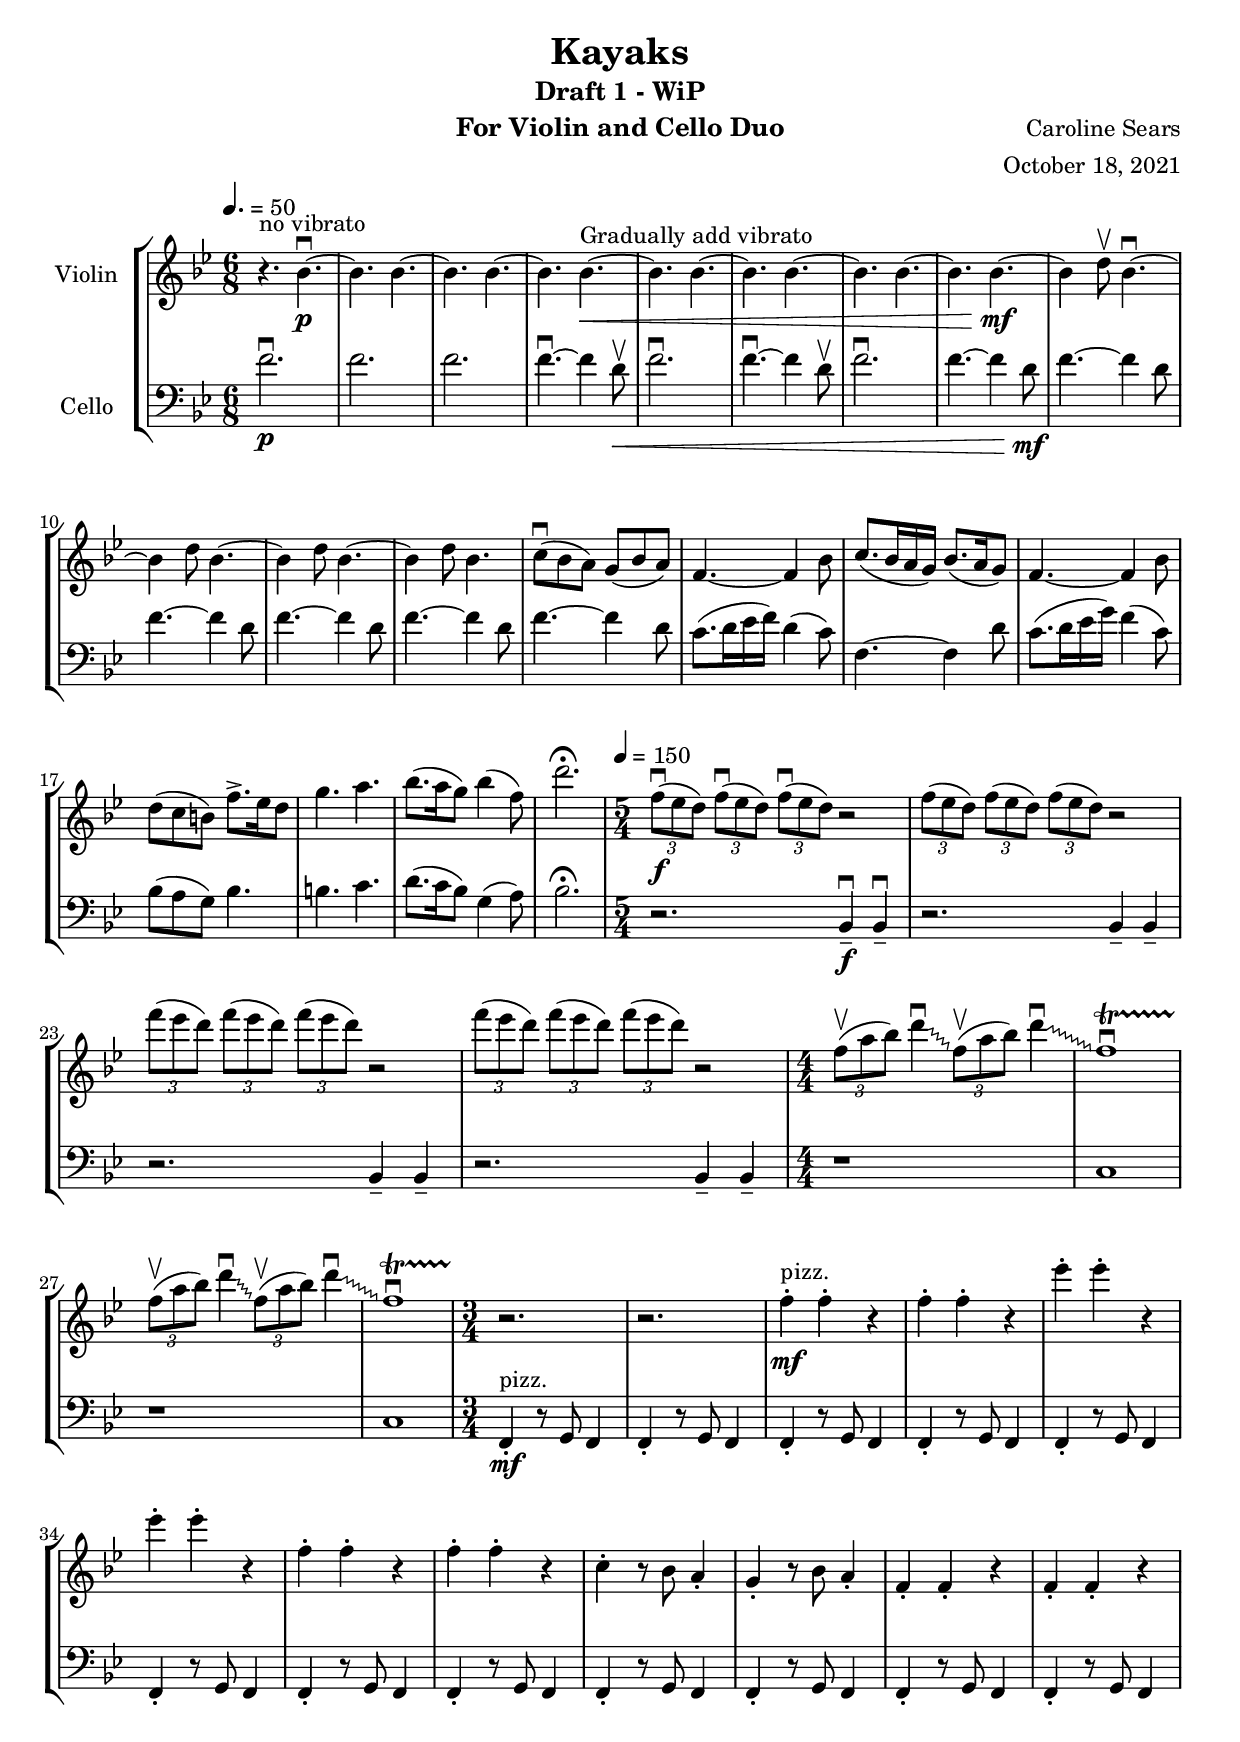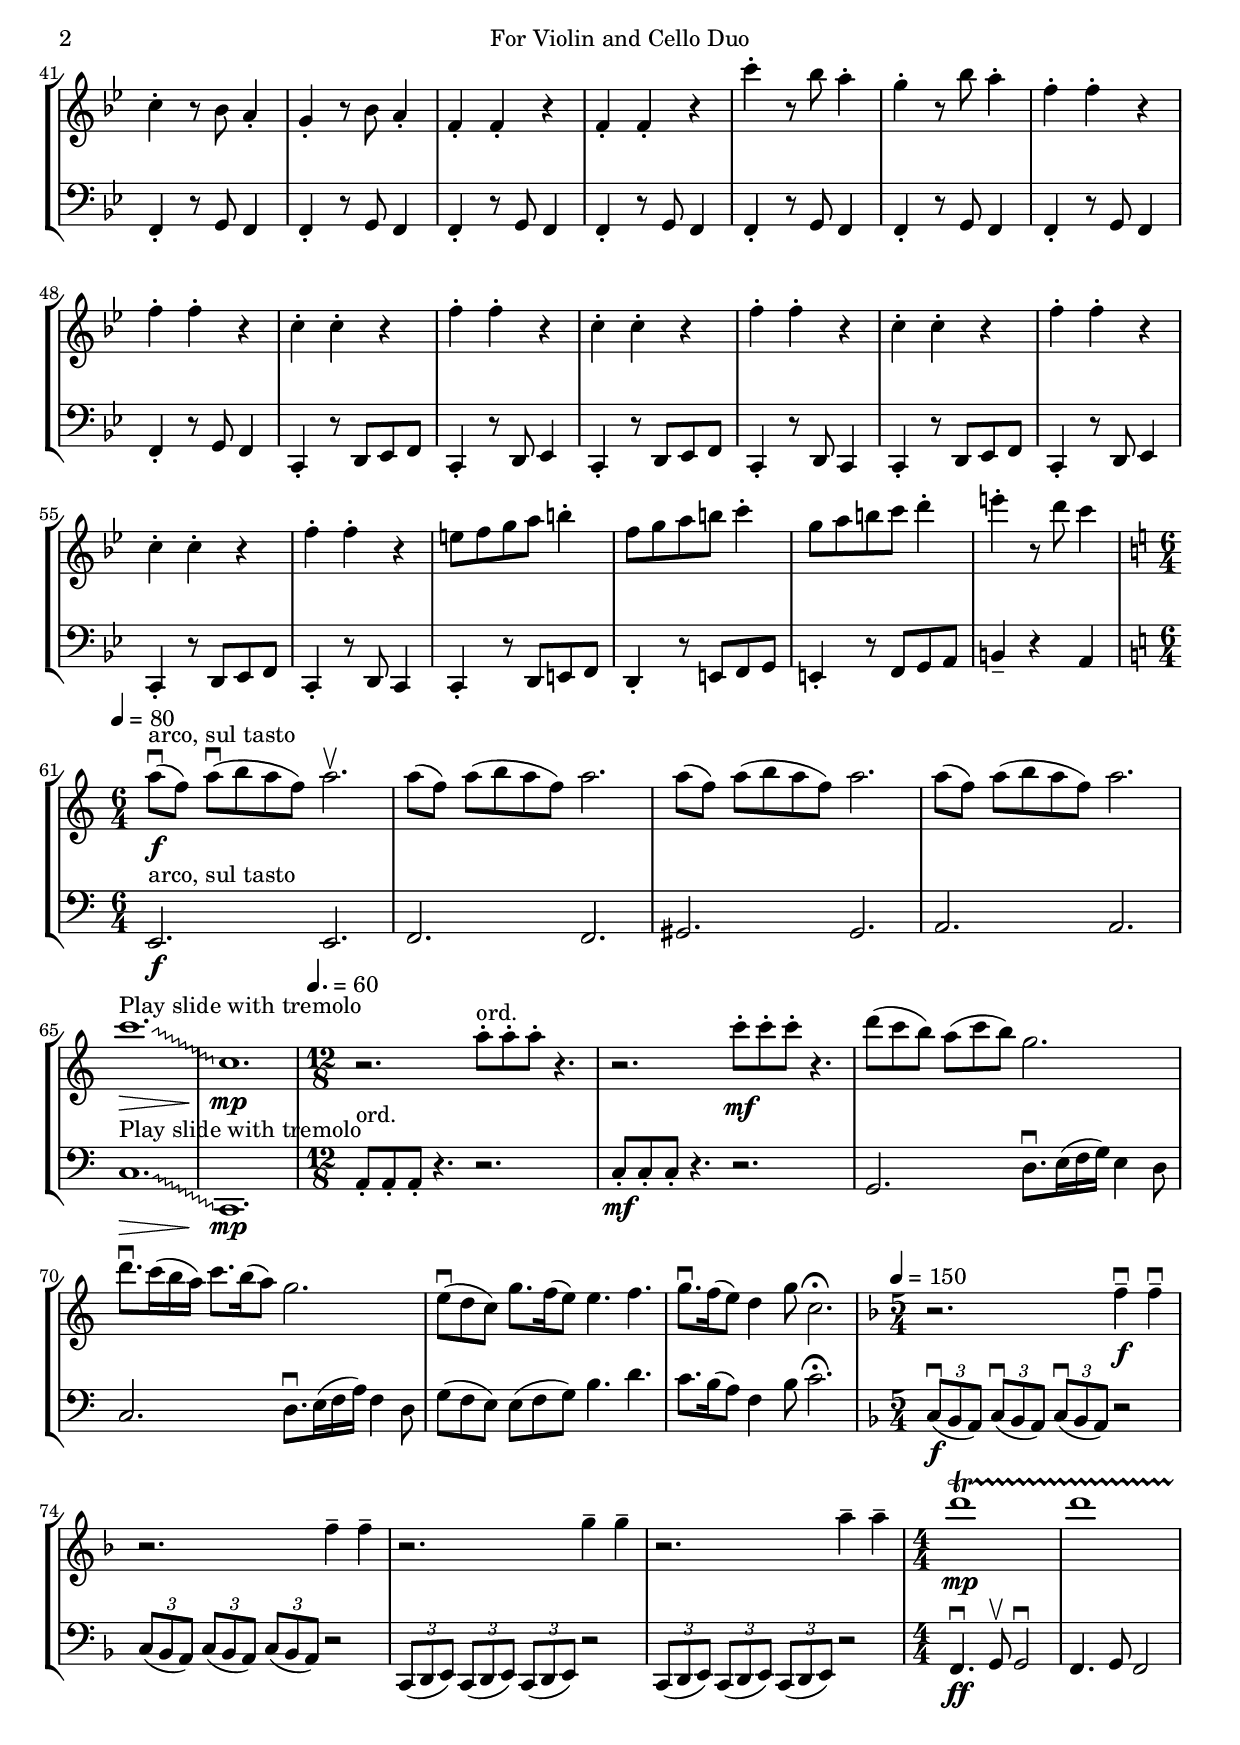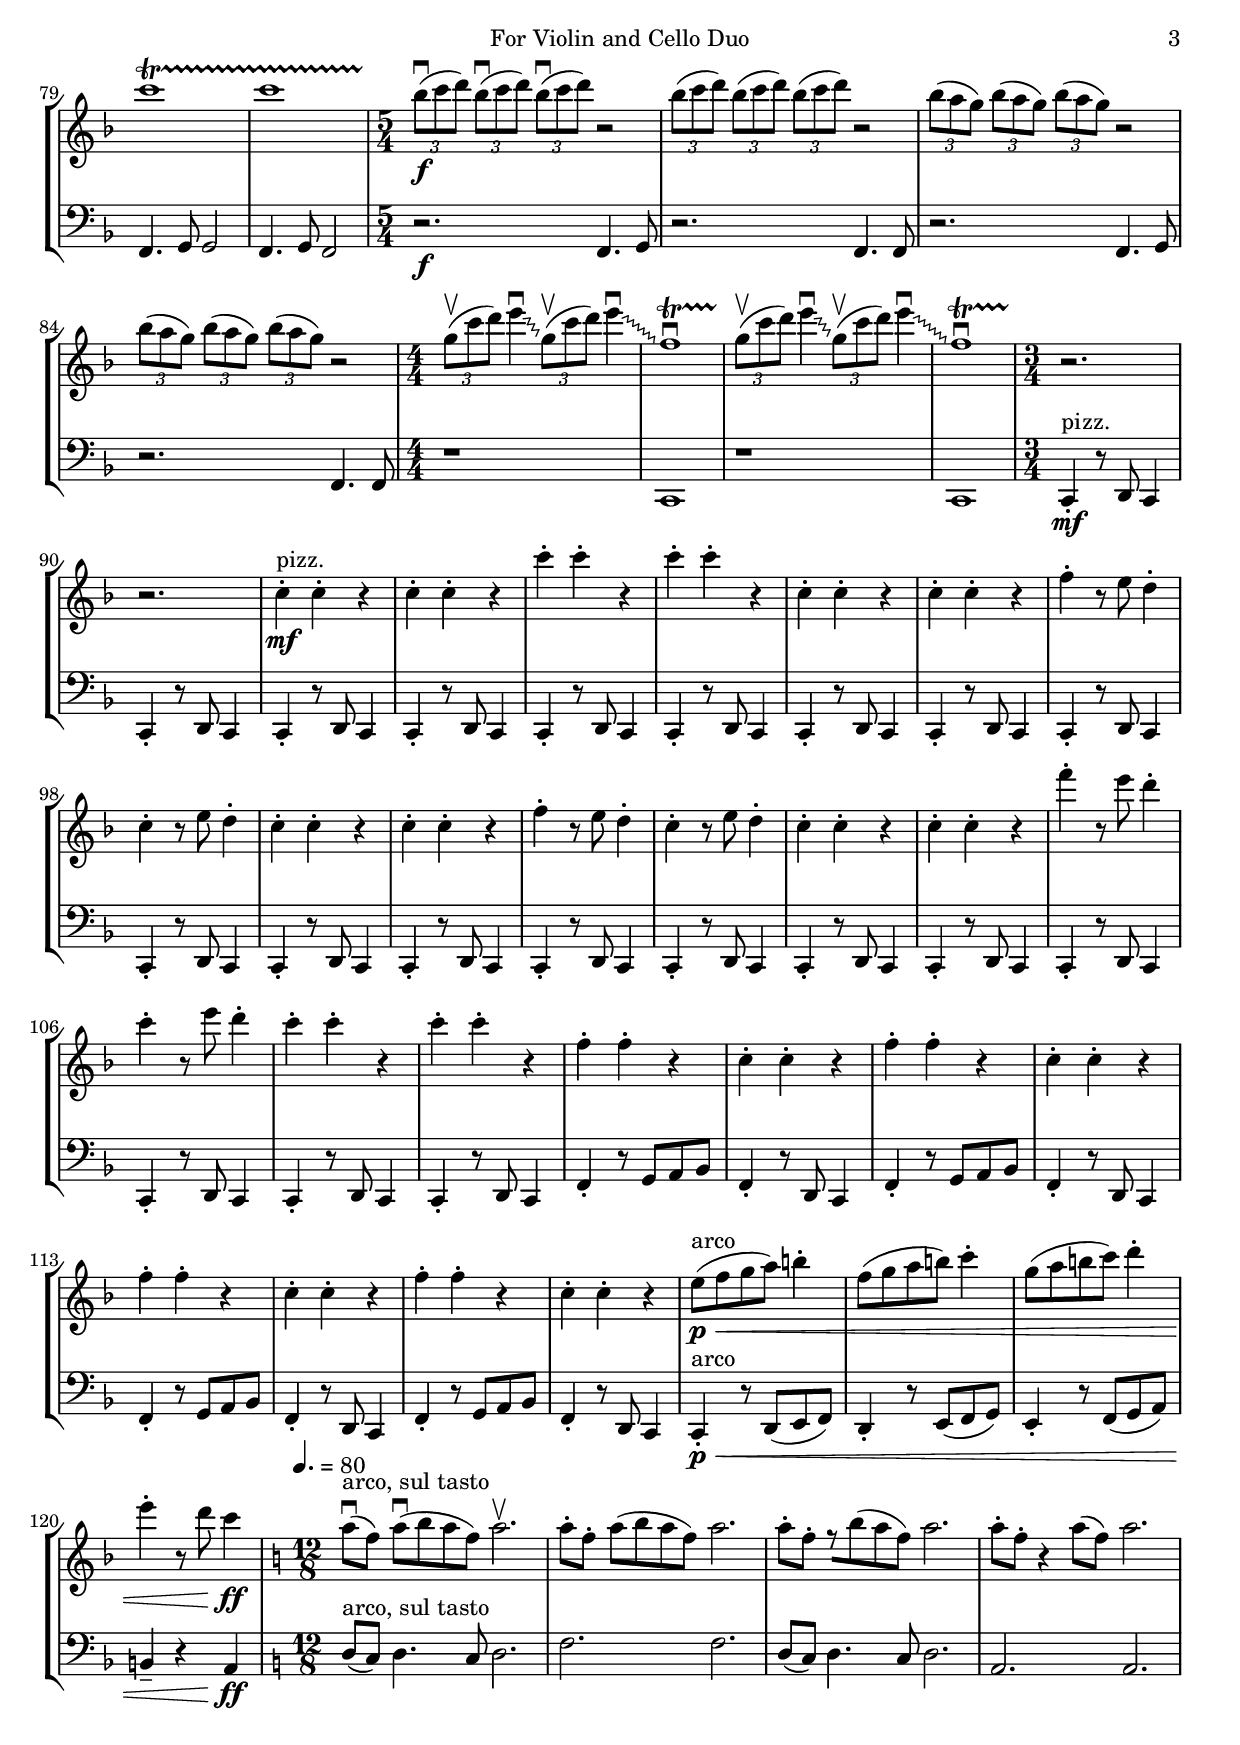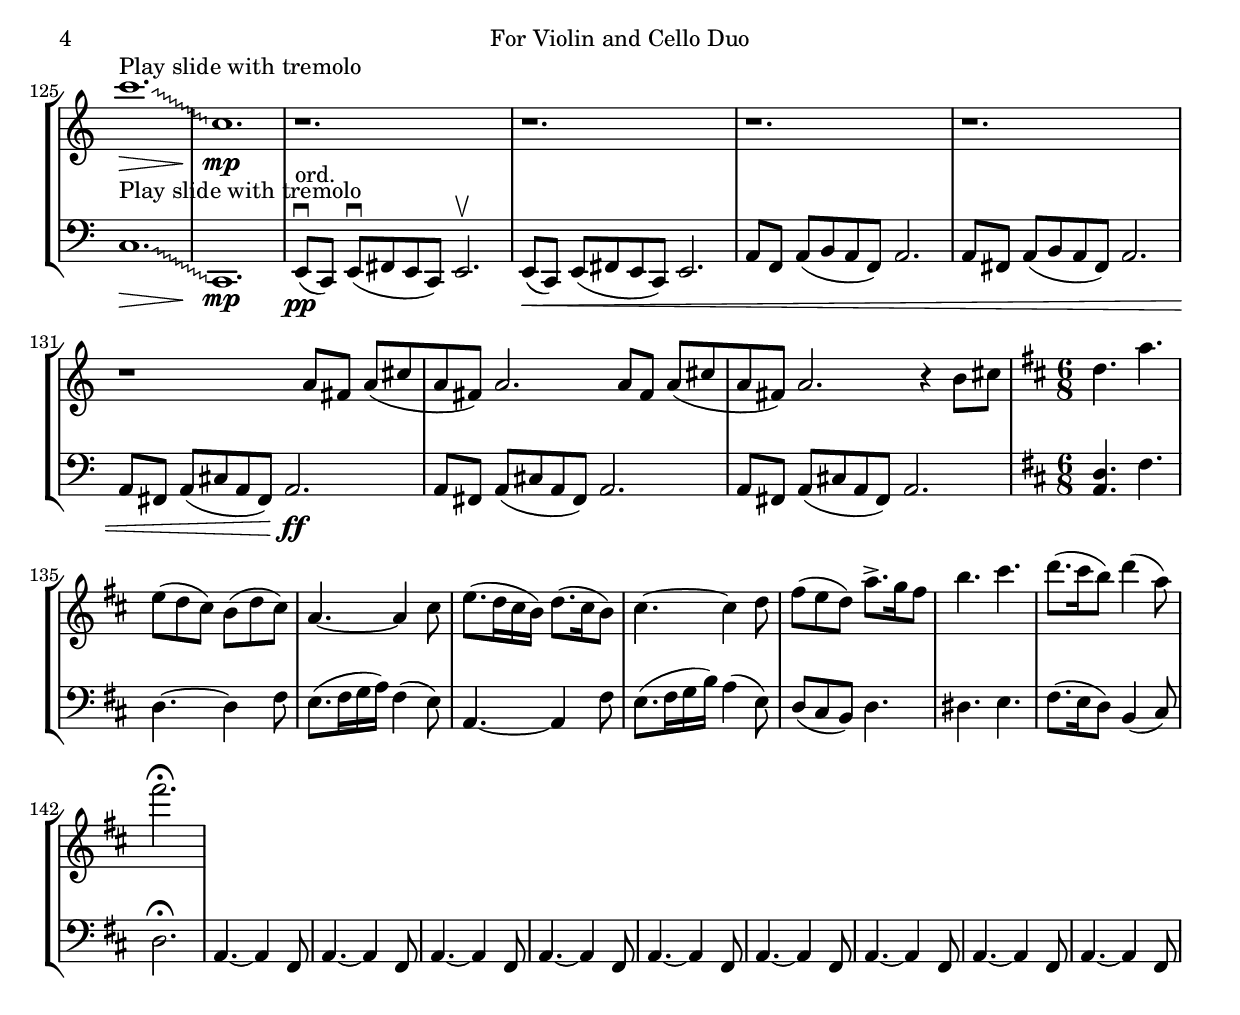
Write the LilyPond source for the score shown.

\header {
    title = "Kayaks"
    subtitle = "Draft 1 - WiP"
      % the field "instrument" also appears on following pages
    instrument =  "For Violin and Cello Duo"
    composer = "Caroline Sears"
    arranger = "October 18, 2021"

      % The following fields are centered at the bottom
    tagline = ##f

}

violin = \relative c'' {
      %A section
      \time 6/8
      \key bes \major
      \tempo 4. = 50 
      %bars1-8
       r4.^\markup "no vibrato" bes4.\downbow~\p| bes4. bes4.~| bes4. bes~| bes bes~\<^\markup "Gradually add vibrato"|
       bes4. bes4.~| bes4. bes~| bes4. bes4.~| bes bes~\!\mf |
       %bars 9-16
       bes4 d8\upbow bes4.\downbow~|bes4 d8 bes4.~|bes4 d8 bes4.~ |bes4 d8 bes4.|
       c8\downbow (bes a) g (bes a) | f4.~f4 bes8| c8. (bes16 a g) bes8. (a16 g8) | f4.~f4 bes8|
       %bars 17-20
       d8 (c b) f'8.\accent ees16 d8 | g4. a4. | bes8. (a16 g8) bes4 (f8) | d'2.\fermata
      %%%%%%%%%%%%%%%%%%%%%%%%%%%%%
      %B Section
      \tempo 4 = 150
      \time 5/4
      %bars 21-24
      \tuplet 3/2 {f,8\downbow\f (ees d)} \tuplet 3/2 {f\downbow (ees d)}  \tuplet 3/2 {f\downbow (ees d)} r2 |
      \tuplet 3/2 {f8 (ees d)} \tuplet 3/2 {f (ees d)}  \tuplet 3/2 {f (ees d)} r2 |
      \tuplet 3/2 {f'8 (ees d)} \tuplet 3/2 {f (ees d)}  \tuplet 3/2 {f (ees d)} r2 |
      \tuplet 3/2 {f8 (ees d)} \tuplet 3/2 {f (ees d)}  \tuplet 3/2 {f (ees d)} r2 |
      % bars 25-28
      \numericTimeSignature \time 4/4
      \override Glissando.style = #'zigzag
      \tuplet 3/2 {f,8\upbow (a bes)} d4\downbow\glissando \tuplet 3/2 {f,8\upbow (a bes)} d4\downbow\glissando 
      f,1\downbow\startTrillSpan|
      \tuplet 3/2 {f8\stopTrillSpan\upbow (a bes)} d4\downbow\glissando \tuplet 3/2 {f,8\upbow (a bes)} d4\downbow\glissando 
      f,1\downbow\startTrillSpan|
      %%%%%%%%%%%%%%%%%%%%%%%%%%%%%%%%
      % C Section
      %bars 29-32
      \time 3/4
      r2.\stopTrillSpan | r | f4^"pizz."\staccato\mf f\staccato r |f4\staccato f\staccato r |
      %bars 33-36
      ees'\staccato ees\staccato r| ees\staccato ees\staccato r| f,4\staccato f\staccato r |f4\staccato f\staccato r |
      %bars 37-40
      c\staccato r8 bes a4\staccato | g\staccato r8 bes a4\staccato |f4\staccato f\staccato r |f4\staccato f\staccato r |
      %bars 41-44
      c'\staccato r8 bes a4\staccato | g\staccato r8 bes a4\staccato |f4\staccato f\staccato r |f4\staccato f\staccato r |
      %bars 45-48
      c''\staccato r8 bes a4\staccato | g\staccato r8 bes a4\staccato |f4\staccato f\staccato r |f4\staccato f\staccato r |
      %bars 49-52
      c4\staccato c\staccato r |f4\staccato f\staccato r |c4\staccato c\staccato r |f4\staccato f\staccato r |
      %bars 49-52
      c4\staccato c\staccato r |f4\staccato f\staccato r |c4\staccato c\staccato r |f4\staccato f\staccato r |
      %bars 57-60
      e8 f g a b4\staccato |f8 g a b c4\staccato |g8 a b c d4\staccato | e4\staccato r8 d c4 |
      %%%%%%%%%%%%%%%%%%%%%%%%%%%%%%%%%
      %D Section
      \time 6/4
      \key a \minor
      \tempo 4 = 80
      %bars 61- 64
      a8^"arco, sul tasto"\downbow\f [(f)] a\downbow [(b a f)] a2.\upbow |a8 [(f)] a [(b a f)] a2. | 
      a8 [(f)] a [(b a f)] a2. |a8 [(f)] a [(b a f)] a2. |
      %bars 65-68
       c1.\glissando^\markup "Play slide with tremolo"\> | c,\!\mp |
       \time 12/8
       \tempo 4. = 60
        r2. a'8\staccato^\markup "ord." a\staccato a\staccato r4. |
      r2. c8\staccato\mf c\staccato c\staccato r4. |
      %bars 69-72
      d8 (c b) a (c b) g2.| d'8.\downbow c16 (b a) c8. b16 (a8) g2. | e8\downbow (d c) g'8. f16 (e8) e4. f |g8.\downbow f16 (e8) d4 g8 c,2.\fermata |
     %%%%%%%%%%%%%%%%%%%%%%%%%%%%%%%%%%%%%
      %B' Section 
      %bars 73-76
       \key f \major
       \time 5/4
       \tempo 4 =150
      r2. f4\tenuto\downbow\f f4\downbow\tenuto |r2. f4\tenuto f4\tenuto |
      r2. g4\tenuto g4\tenuto |r2. a4\tenuto a4\tenuto |
      %bars 77-80
      \time 4/4
      d1\startTrillSpan\mp | d1 | c1 | c1 |
      %bars 81-84
      \time 5/4
      \tuplet 3/2 {bes8\stopTrillSpan\downbow\f(c d)} \tuplet 3/2 {bes\downbow (c d)}  \tuplet 3/2 {bes\downbow (c d)} r2 |
      \tuplet 3/2 {bes8(c d)} \tuplet 3/2 {bes (c d)}  \tuplet 3/2 {bes (c d)} r2 |
      \tuplet 3/2 {bes8(a g)} \tuplet 3/2 {bes (a g)}  \tuplet 3/2 {bes (a g)} r2 |
      \tuplet 3/2 {bes8(a g)} \tuplet 3/2 {bes (a g)}  \tuplet 3/2 {bes (a g)} r2 |
      %bars 85-88
      \time 4/4
      \tuplet 3/2 {g8\upbow (c d)} e4\downbow\glissando \tuplet 3/2 {g,8\upbow (c d)} e4\downbow\glissando 
      f,1\downbow\startTrillSpan|
      \tuplet 3/2 {g8\stopTrillSpan\upbow (c d)} e4\downbow\glissando \tuplet 3/2 {g,8\upbow (c d)} e4\downbow\glissando 
      f,1\downbow\startTrillSpan|
      %%%%%%%%%%%%%%%%%%%%%%%%
      %C' Section
      \time 3/4
      %Bars 89-92
      r2.\stopTrillSpan | r | c4^"pizz."\staccato\mf c\staccato r |c4\staccato c\staccato r |
      %bars 93-96
      c'\staccato c\staccato r| c\staccato c\staccato r| c,4\staccato c\staccato r |c4\staccato c\staccato r |
      %bars 97-100
      f\staccato r8 e d4\staccato | c\staccato r8 e d4\staccato |c4\staccato c\staccato r |c4\staccato c\staccato r |
      %bars 101-104
      f\staccato r8 e d4\staccato | c\staccato r8 e d4\staccato |c4\staccato c\staccato r |c4\staccato c\staccato r |
      %bars 105-108
      f'\staccato r8 e d4\staccato | c\staccato r8 e d4\staccato |c4\staccato c\staccato r |c4\staccato c\staccato r |
      %bars 109-112
      f,4\staccato f\staccato r |c4\staccato c\staccato r |f4\staccato f\staccato r |c4\staccato c\staccato r |
      %bars 113-116
      f4\staccato f\staccato r |c4\staccato c\staccato r |f4\staccato f\staccato r |c4\staccato c\staccato r |
      %bars 117-120
      e8^"arco"\p\< (f g a) b4\staccato |f8 (g a b) c4\staccato |g8 (a b c) d4\staccato | e4\staccato r8 d c4\!\ff |
      %%%%%%%%%%%%%%%%%%%%%%%%%%
      %D' Section (climax)
      \time 12/8
      \key a \minor
      \tempo 4. = 80
      %bars 121-124
      a8^"arco, sul tasto"\downbow [(f)] a\downbow [(b a f)] a2.\upbow |
      a8\staccato [f\staccato] a [(b a f)] a2. | 
      a8\staccato [f\staccato] r [b (a f)] a2. |
      a8\staccato [f\staccato] r4  a8 (f) a2. |
      %bars 125-128
       c1.\glissando^\markup "Play slide with tremolo"\> | c,\!\mp | 
      %bars 129-132
      r1. |r |r |r |
      %bars 132-135
      r1 a8 [fis] a [(cis |
      a fis)] a2. a8 [fis] a [(cis |
       a fis)] a2. r4 b8 cis |
       \key d \major
       \time 6/8
       d4. a' |
       %bars 136-139
       e8 (d cis) b (d cis) |a4.~a4 cis8 | e8. (d16 cis b) d8. (cis16 b8) | cis4.~cis4 d8 |
       %bars 140-143
       fis8 (e d) a'8.\accent g16 fis8 | b4. cis4. | d8. (cis16 b8) d4 (a8) | fis'2.\fermata
      }
cello = \relative c' { 
      \clef "bass"
      %A section
      \time 6/8
      \key bes \major
      \tempo 4. = 50
      %bars 1-8
      f2.\downbow\p |f |f |f4.\downbow~f4 d8\upbow\< |
      f2.\downbow|f4.\downbow~f4 d8\upbow |f2.\downbow|f4.~f4 d8\!\mf |
      %bars 9-16
      f4.~f4 d8 |f4.~f4 d8 |f4.~f4 d8 |f4.~f4 d8 |
      f4.~f4 d8 | c8. (d16 ees16 f) d4 (c8) |f,4.~f4 d'8 |c8. (d16 ees16 g) f4 (c8) |
      %bars 17-20
      bes8 (a g) bes4. | b4. c4. | d8. (c16 bes8) g4 (a8) |bes2.\fermata|
      %%%%%%%%%%%%%%%%%%%%%%%%%%%%%%%%%%
      %B section
      \tempo 4 = 150
      \time 5/4
      %bars 21-24
      r2. bes,4\tenuto\downbow\f bes4\downbow\tenuto |r2. bes4\tenuto bes4\tenuto |
      r2. bes4\tenuto bes4\tenuto |r2. bes4\tenuto bes4\tenuto |
      %bars 25-28
      \numericTimeSignature \time 4/4
      r1|c1|r1|c1
      %%%%%%%%%%%%%%%%%%%%%%%%%%%%%%%%%%%
      %C Section
      \time 3/4
      %bars 29-32
      f,4\staccato^"pizz."\mf r8 g f4 |f4\staccato r8 g f4 |f4\staccato r8 g f4 |f4\staccato r8 g f4 |
      %bars 33-36
      f4\staccato r8 g f4 |f4\staccato r8 g f4 |f4\staccato r8 g f4 |f4\staccato r8 g f4 |
      %bars 37-40
      f4\staccato r8 g f4 |f4\staccato r8 g f4 |f4\staccato r8 g f4 |f4\staccato r8 g f4 |
      %bars 41-44
      f4\staccato r8 g f4 |f4\staccato r8 g f4 |f4\staccato r8 g f4 |f4\staccato r8 g f4 |
      %bars 45-48
      f4\staccato r8 g f4 |f4\staccato r8 g f4 |f4\staccato r8 g f4 |f4\staccato r8 g f4 |
      %bars 49-52
      c4\staccato r8 d8 ees f|c4\staccato r8 d ees4 | c4\staccato r8 d8 ees f|c4\staccato r8 d c4 |
      %bars 53-56
      c4\staccato r8 d8 ees f|c4\staccato r8 d ees4 | c4\staccato r8 d8 ees f|c4\staccato r8 d c4 |   
      %bars 57-60
       c4\staccato r8 d8 e f| d4\staccato r8 e f g|  e4\staccato r8 f8 g a | b4\tenuto r4 a |
      %%%%%%%%%%%%%%%%%%%%%%%%%%%%%%%%%%
      %D Section (tense)
      \time 6/4
      \key a \minor
      \tempo 4 = 80
      %bars 61-64
      e2.^"arco, sul tasto"\f e2. | f2. f2. | gis2. gis2. | a a |
      %bars 65-68
      \override Glissando.style = #'zigzag
      c1.\glissando^\markup "Play slide with tremolo"\> | c,\!\mp |
      \time 12/8
      \tempo 4. = 60
       a'8\staccato^\markup "ord." a8\staccato a8\staccato r4. r2. |
       c8\staccato\mf c8\staccato c8\staccato r4. r2. |
       %bars 69-72
       g2. d'8.\downbow e16 (f g) e4 d8 | c2. d8.\downbow e16 (f a) f4 d8 | g8 (f e) e (f g) b4. d | c8. b16 (a8) f4 b8 c2.\fermata |
       %%%%%%%%%%%%%%%%%%%%
       %B' Section 
       %bars 73-76
       \key f \major
       \time 5/4
       \tempo 4 =150
       \tuplet 3/2 {c,8\downbow\f (bes a)} \tuplet 3/2 {c\downbow (bes a)}  \tuplet 3/2 {c\downbow (bes a)} r2 |
       \tuplet 3/2 {c8(bes a)} \tuplet 3/2 {c (bes a)}  \tuplet 3/2 {c (bes a)} r2 |
       \tuplet 3/2 {c,8 (d e)} \tuplet 3/2 {c (d e)}  \tuplet 3/2 {c (d e)} r2 |
       \tuplet 3/2 {c8 (d e)} \tuplet 3/2 {c (d e)}  \tuplet 3/2 {c(d e)} r2 |
      %bars 77-80
      \time 4/4
       f4.\downbow\ff g8\upbow g2\downbow | f4. g8 f2 | f4. g8 g2 | f4. g8 f2 |
       %bars 81-84
      \time 5/4
      r2.\f f4. g8 | r2. f4. f8 |r2. f4. g8 |r2. f4. f8 |
      %bars 85-88
      \time 4/4
      r1|c1|r1|c1
      %%%%%%%%%%%%%%%%%%%%%%%%
      %C' Section
      \time 3/4
      %Bars 89-92
      c4\staccato^"pizz."\mf r8 d c4 |c4\staccato r8 d c4 |c4\staccato r8 d c4 |c4\staccato r8 d c4 |
      %bars 93-96
      c4\staccato r8 d c4 |c4\staccato r8 d c4 |c4\staccato r8 d c4 |c4\staccato r8 d c4 |
      %bars 97-100
      c4\staccato r8 d c4 |c4\staccato r8 d c4 |c4\staccato r8 d c4 |c4\staccato r8 d c4 |
      %bars 101-104
      c4\staccato r8 d c4 |c4\staccato r8 d c4 |c4\staccato r8 d c4 |c4\staccato r8 d c4 |
      %bars 105-108
      c4\staccato r8 d c4 |c4\staccato r8 d c4 |c4\staccato r8 d c4 |c4\staccato r8 d c4 |
      %bars 109-112
      f4\staccato r8 g8 a bes|f4\staccato r8 d c4 | f4\staccato r8 g8 a bes|f4\staccato r8 d c4 |
      %bars 113-116
      f4\staccato r8 g8 a bes|f4\staccato r8 d c4 | f4\staccato r8 g8 a bes|f4\staccato r8 d c4 |  
      %bars 117-120
       c4\staccato^"arco"\p\< r8 d8 (e f)| d4\staccato r8 e (f g)|  e4\staccato r8 f8 (g a) | b4\tenuto r4 a\!\ff
       %%%%%%%%%%%%%%%%%%%%%%%%
      %D' Section (climax)
      \time 12/8
      \key a \minor
      \tempo 4. = 80
      %bars 121-124
      d8^"arco, sul tasto" (c) d4. c8 d2. | f2. f2. |d8(c) d4. c8 d2. | a a |
      %bars 125-128
      c1.\glissando^\markup "Play slide with tremolo"\> | c,\!\mp | 
      %bars 129-131
      e8^"ord."\downbow\pp [(c)] e\downbow [(fis e c)] e2.\upbow |
      e8\< [(c)] e[(fis e c)] e2. |
      a8 [f] a [(b a f)] a2. | 
      a8 [fis] a [(b a fis)] a2. | 
      %bars 132-135
      a8 [fis] a [(cis a fis)] a2.\!\ff | 
      a8 [fis] a [(cis a fis)] a2. | 
      a8 [fis] a [(cis a fis)] a2. | 
      \key d \major
      \time 6/8
      <d a>4. fis |
      %bars 136-139
      d4.~d4 fis8 | e8. (fis16 g16 a) fis4 (e8) |a,4.~a4 fis'8 |e8. (fis16 g16 b) a4 (e8) |
      %bars 140-143
      d8 (cis b) d4. | dis4. e4. | fis8. (e16 d8) b4 (cis8) |d2.\fermata|
      %%%%%%%%%%%%%%%%%
      %Outro
      %bars 144-147
      a4.~a4 fis8 | a4.~a4 fis8 |a4.~a4 fis8 |a4.~a4 fis8 |a4.~a4 fis8 |
      %bars 148-151
      |a4.~a4 fis8| a4.~a4 fis8| a4.~a4 fis8| a4.~a4 fis8

      }

\score {
\new StaffGroup <<
  \new Staff \with { instrumentName = "Violin" }
  \violin
  \new Staff \with { instrumentName = "Cello" }
  \cello

>>
  \layout {}
  \midi {}
}